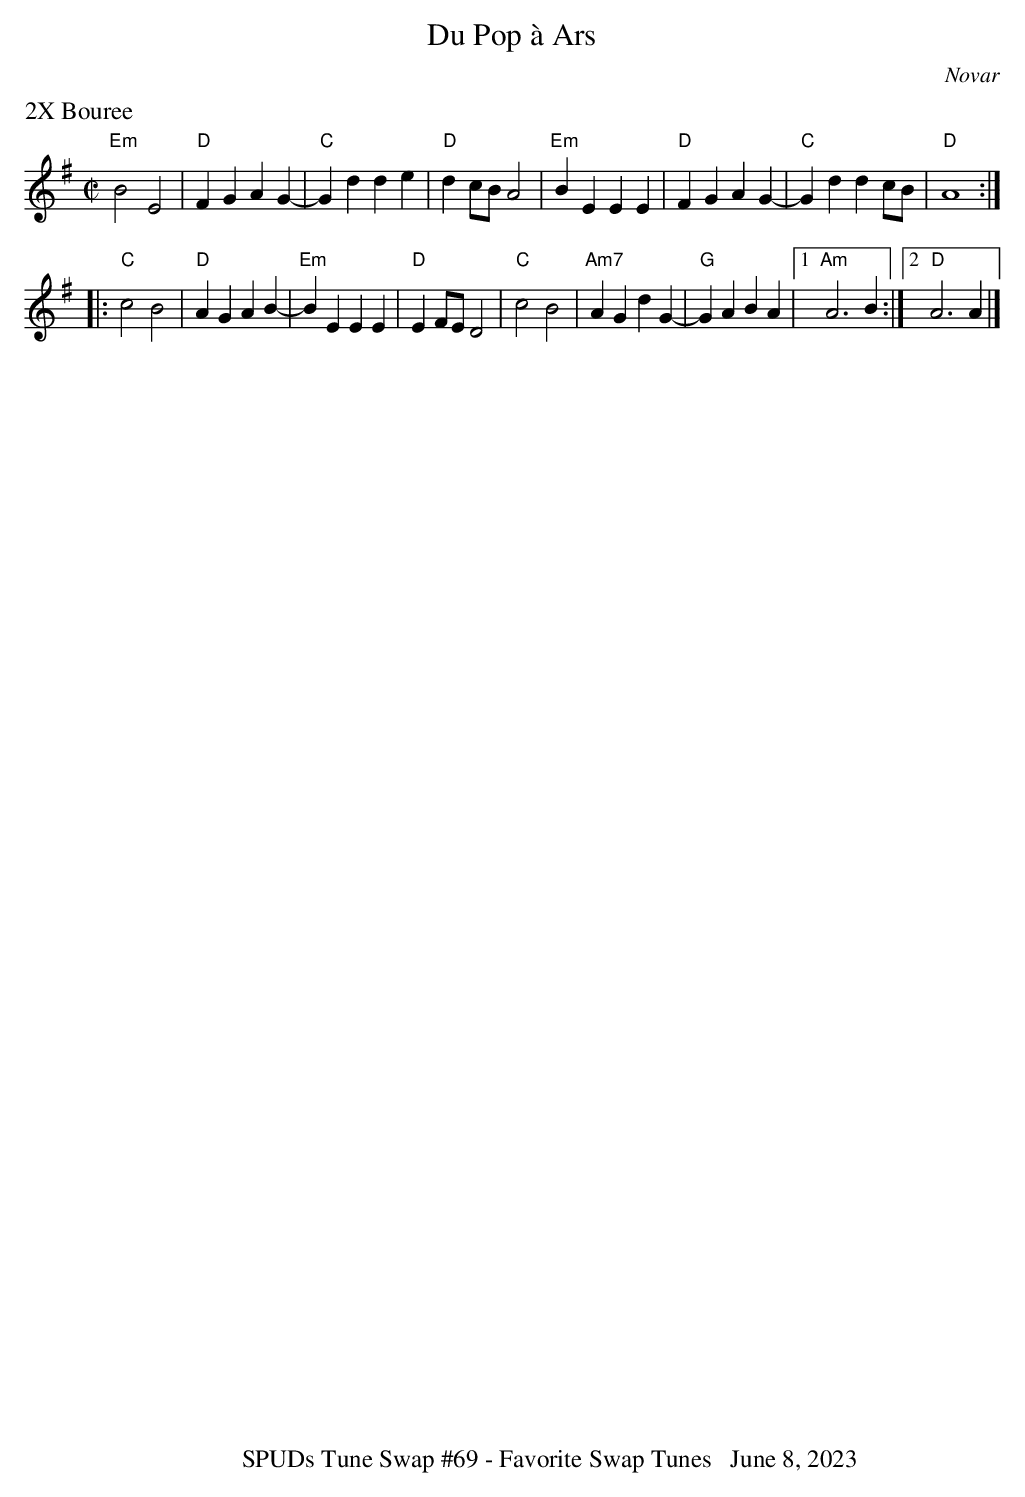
X:1
T:Du Pop à Ars
C:Novar
M:C|
L:1/8
K:G
%%text 2X Bouree
"Em"B4E4|"D"F2G2A2G2-|"C"G2d2d2e2|"D"d2cBA4|\
"Em"B2E2E2E2|"D"F2G2A2G2-|"C"G2d2d2cB|"D"A8:|
|:"C"c4B4|"D"A2G2A2B2-|"Em"B2E2E2E2|"D"E2FED4|\
"C"c4B4|"Am7"A2G2d2G2-|"G"G2A2B2A2|1"Am"A6B2:|2 "D"A6 A2|]
